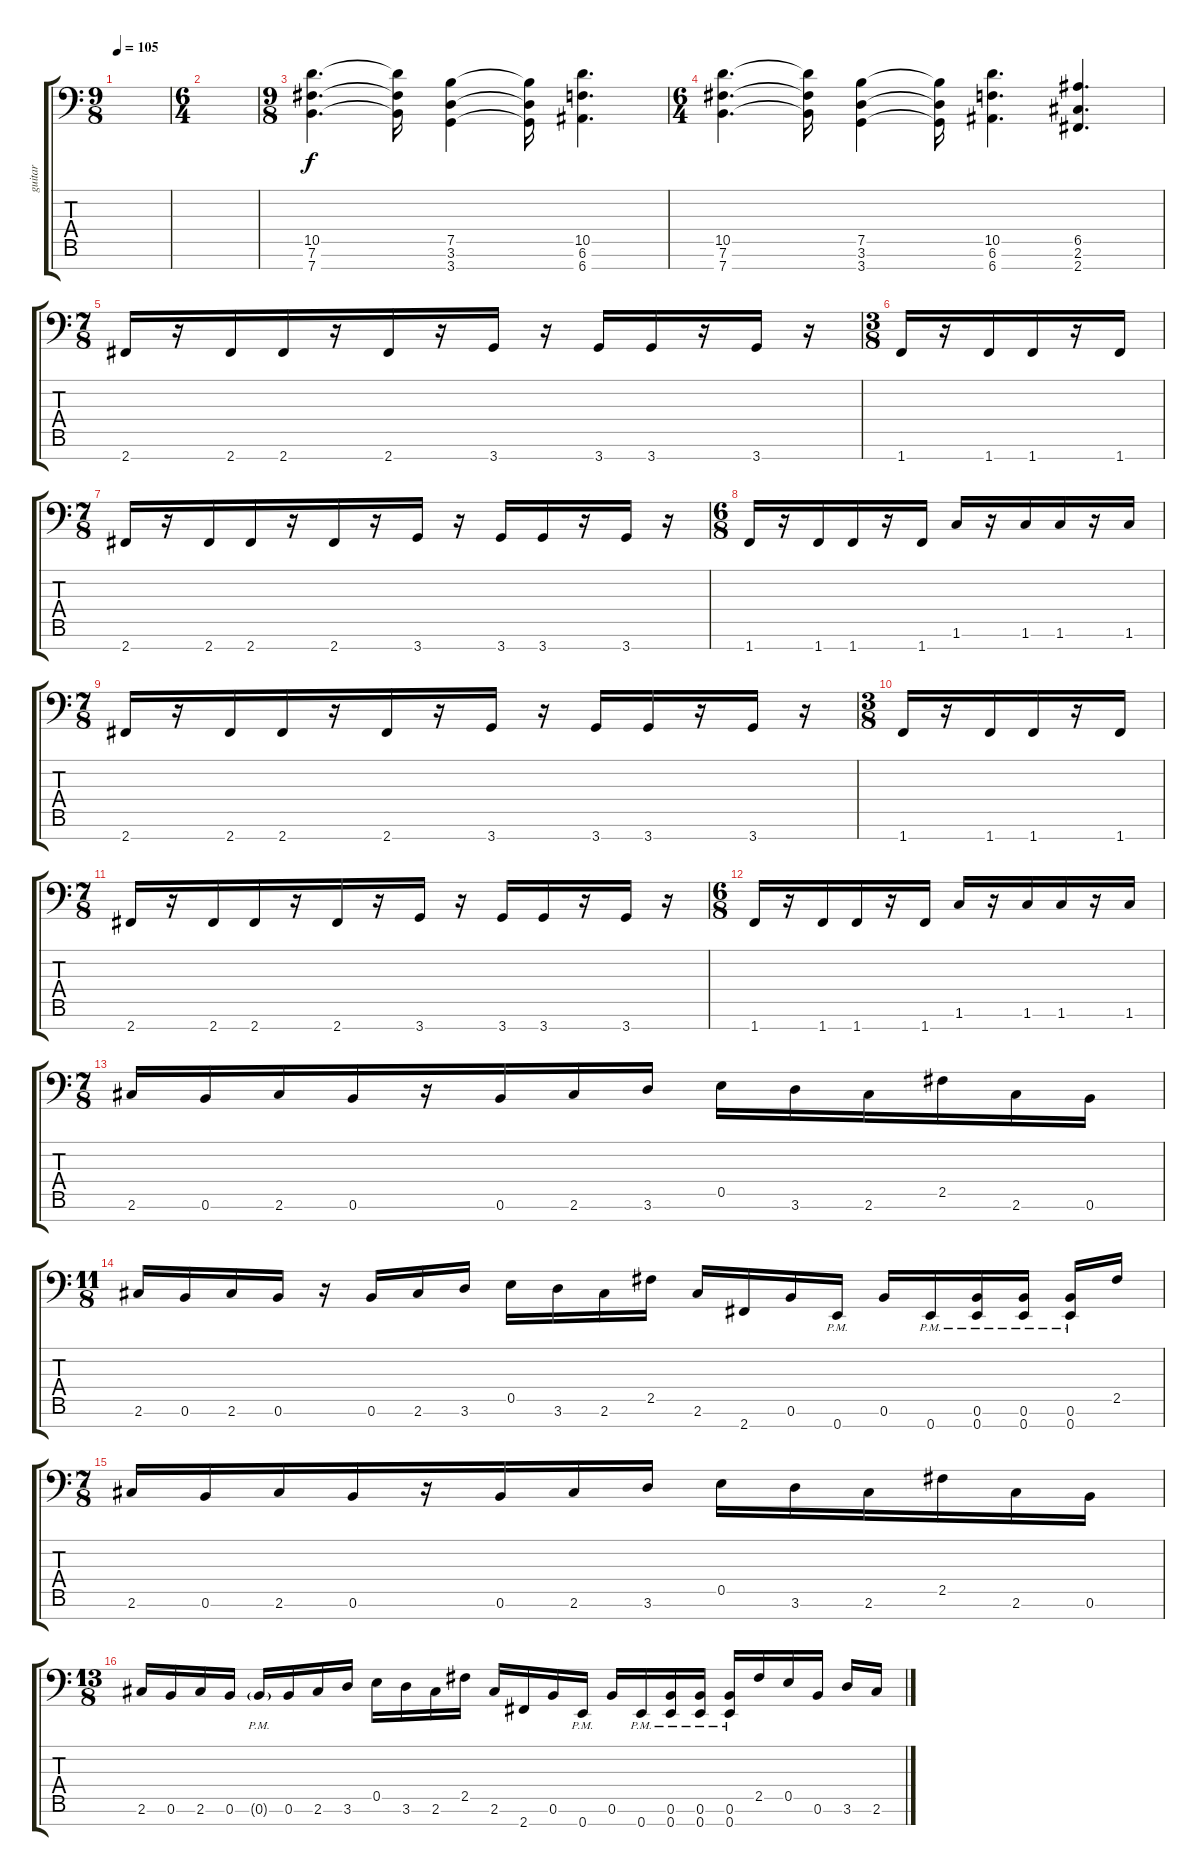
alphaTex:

\track ("guitar" "guitar") {instrument distortionguitar}
\staff {score tabs}
\tuning (B3 Gb3 D3 A2 E2 B1 E1) {hide}
\ts (9 8)
\tempo 105
\clef f4
\ks c
|
\ts (6 4)
|
\ts (9 8)
(10.5 7.6 7.7).4{d volume 10} (10.5{t} 7.6{t} 7.7{t}).16 (7.5 3.6 3.7).4 (7.5{t} 3.6{t} 3.7{t}).16 (10.5 6.6 6.7).4{d} |
\ts (6 4)
(10.5 7.6 7.7).4{d} (10.5{t} 7.6{t} 7.7{t}).16 (7.5 3.6 3.7).4 (7.5{t} 3.6{t} 3.7{t}).16 (10.5 6.6 6.7).4{d} (6.5 2.6 2.7).4{d} |
\ts (7 8)
2.7.16 r.16 2.7.16 2.7.16 r.16 2.7.16 r.16 3.7.16 r.16 3.7.16 3.7.16 r.16 3.7.16 r.16 |
\ts (3 8)
1.7.16 r.16 1.7.16 1.7.16 r.16 1.7.16 |
\ts (7 8)
2.7.16 r.16 2.7.16 2.7.16 r.16 2.7.16 r.16 3.7.16 r.16 3.7.16 3.7.16 r.16 3.7.16 r.16 |
\ts (6 8)
1.7.16 r.16 1.7.16 1.7.16 r.16 1.7.16 1.6.16 r.16 1.6.16 1.6.16 r.16 1.6.16 |
\ts (7 8)
2.7.16 r.16 2.7.16 2.7.16 r.16 2.7.16 r.16 3.7.16 r.16 3.7.16 3.7.16 r.16 3.7.16 r.16 |
\ts (3 8)
1.7.16 r.16 1.7.16 1.7.16 r.16 1.7.16 |
\ts (7 8)
2.7.16 r.16 2.7.16 2.7.16 r.16 2.7.16 r.16 3.7.16 r.16 3.7.16 3.7.16 r.16 3.7.16 r.16 |
\ts (6 8)
1.7.16 r.16 1.7.16 1.7.16 r.16 1.7.16 1.6.16 r.16 1.6.16 1.6.16 r.16 1.6.16 |
\ts (7 8)
2.6.16 0.6.16 2.6.16 0.6.16 r.16 0.6.16 2.6.16 3.6.16 0.5.16 3.6.16 2.6.16 2.5.16 2.6.16 0.6.16 |
\ts (11 8)
2.6.16 0.6.16 2.6.16 0.6.16 r.16 0.6.16 2.6.16 3.6.16 0.5.16 3.6.16 2.6.16 2.5.16 2.6.16 2.7.16 0.6.16 0.7{pm}.16 0.6.16 0.7{pm}.16 (0.6{pm} 0.7{pm}).16 (0.6{pm} 0.7{pm}).16 (0.6{pm} 0.7{pm}).16 2.5.16 |
\ts (7 8)
2.6.16 0.6.16 2.6.16 0.6.16 r.16 0.6.16 2.6.16 3.6.16 0.5.16 3.6.16 2.6.16 2.5.16 2.6.16 0.6.16 |
\ts (13 8)
2.6.16 0.6.16 2.6.16 0.6.16 0.6{g pm}.16 0.6.16 2.6.16 3.6.16 0.5.16 3.6.16 2.6.16 2.5.16 2.6.16 2.7.16 0.6.16 0.7{pm}.16 0.6.16 0.7{pm}.16 (0.6{pm} 0.7{pm}).16 (0.6{pm} 0.7{pm}).16 (0.6{pm} 0.7{pm}).16 2.5.16 0.5.16 0.6.16 3.6.16 2.6.16
